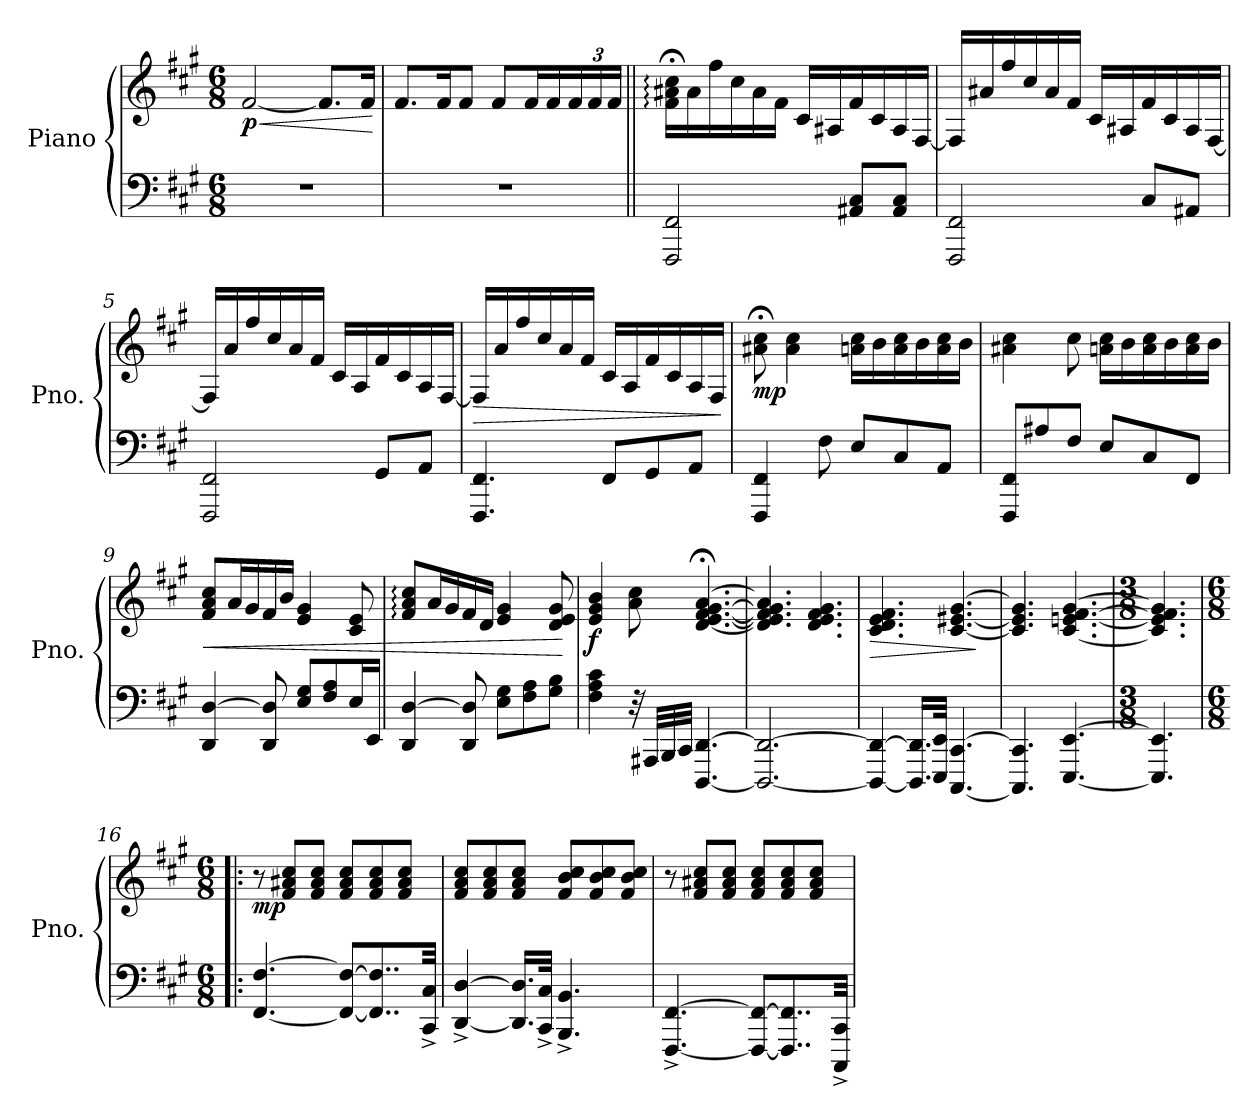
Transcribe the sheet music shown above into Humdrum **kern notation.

**kern	**kern	**dynam
*part1	*part1	*part1
*staff2	*staff1	*staff1/2
*I"Piano	*	*
*I'Pno.	*	*
*clefF4	*clefG2	*
*k[f#c#g#]	*k[f#c#g#]	*
*M6/8	*M6/8	*
*MM62	*MM62	*
=1	=1	=1
!	!	!LO:HP:b
!	!	!LO:DY:n=1:b
2.r	[2f#/	< p
.	8.f#/L]	.
.	16f#/Jk	.
.	.	[
=2	=2	=2
2.r	8.f#/L	.
.	16f#/K	.
.	8f#/J	.
.	8f#/L	.
.	16f#/L	.
.	16f#/	.
*	*Xbrackettup	*
.	24f#/	.
.	24f#/	.
.	24f#/JJ	.
=3||	=3||	=3||
*	*MM70	*
2FFF#/ 2FF#/	16f#\;<: 16a#X\;<: 16cc#\;<:LL	.
.	16a#\	.
.	16ff#\	.
.	16cc#\	.
.	16a#\	.
.	16f#\JJ	.
.	16c#/LL	.
.	16A#X/	.
8AA#X/ 8C#/L	16f#/	.
.	16c#/	.
8AA#/ 8C#/J	16A#/	.
.	[16F#/JJ	.
=4	=4	=4
2FFF#/ 2FF#/	16F#/LL]	.
.	16a#X/	.
.	16ff#/	.
.	16cc#/	.
.	16a#/	.
.	16f#/JJ	.
.	16c#/LL	.
.	16A#X/	.
8C#/L	16f#/	.
.	16c#/	.
8AA#X/J	16A#/	.
.	[16F#/JJ	.
!!LO:LB:g=z
=5	=5	=5
2FFF#/ 2FF#/	16F#/LL]	.
.	16a/	.
.	16ff#/	.
.	16cc#/	.
.	16a/	.
.	16f#/JJ	.
.	16c#/LL	.
.	16A/	.
8GG#/L	16f#/	.
.	16c#/	.
8AA/J	16A/	.
.	[16F#/JJ	.
=6	=6	=6
!	!	!LO:HP:b
4.FFF#/ 4.FF#/	16F#/LL]	>
.	16a/	.
.	16ff#/	.
.	16cc#/	.
.	16a/	.
.	16f#/JJ	.
8FF#/L	16c#/LL	.
.	16A/	.
8GG#/	16f#/	.
.	16c#/	.
8AA/J	16A/	.
.	16F#/JJ	.
.	.	]
=7	=7	=7
!	!	!LO:DY:b
4FFF#/ 4FF#/	8a#X\;< 8cc#\;<	mp
.	4a#\ 4cc#\	.
8F#\	.	.
8E/L	16an\ 16cc#\LL	.
.	16b\	.
8C#/	16a\ 16cc#\	.
.	16b\	.
8AA/J	16a\ 16cc#\	.
.	16b\JJ	.
=8	=8	=8
8FFF#/ 8FF#/L	4a#X\ 4cc#\	.
8A#X/	.	.
8F#/J	8cc#\	.
8E/L	16an\ 16cc#\LL	.
.	16b\	.
8C#/	16a\ 16cc#\	.
.	16b\	.
8FF#/J	16a\ 16cc#\	.
.	16b\JJ	.
!!LO:LB:g=z
=9	=9	=9
!	!	!LO:HP:b
4DD/ [4D/	8f#/ 8a/ 8cc#/L	<
.	16a/L	.
.	16g#/	.
8DD/ 8D/]	16f#/	.
.	16b/JJ	.
8E/ 8G#/L	4e/ 4g#/	.
8F#/ 8A/	.	.
16E/L	8c#/ 8e/	.
16EE/JJ	.	.
=10	=10	=10
4DD/ [4D/	8f#/: 8a/: 8cc#/:L	.
.	16a/L	.
.	16g#/	.
8DD/ 8D/]	16f#/	.
.	16d/JJ	.
8E\ 8G#\L	4e/ 4g#/	.
8F#\ 8A\	.	.
8G#\ 8B\J	8d/ 8e/ 8g#/	.
.	.	[
=11	=11	=11
!	!	!LO:DY:b
4F#\ 4A\ 4c#\	4e/ 4g#/ 4b/	f
32r	8a\ 8cc#\	.
32AAA#X/LLL	.	.
32BBB/	.	.
32CC#/JJJ	.	.
[4.DDD/ [4.DD/	[4.d/;< [4.e/;< [4.f#/;< [4.g#/;< [4.a/;<	.
=12	=12	=12
2.DDD/_ 2.DD/_	4.d/] 4.e/] 4.f#/] 4.g#/] 4.a/]	.
.	4.d/ 4.e/ 4.f#/ 4.g#/	.
=13	=13	=13
!	!	!LO:HP:b
4DDD/_ 4DD/_	4.c#/ 4.d/ 4.e/ 4.f#/	>
16.DDD/] 16.DD/]LL	.	.
32EEE/ 32EE/JJk	.	.
[4.CCC#/ [4.CC#/	[4.c#/ [4.e#X/ [4.g#/	.
.	.	]
=14	=14	=14
4.CCC#/] 4.CC#/]	4.c#/] 4.e#/] 4.g#/]	.
[4.EEE/ [4.EE/	[4.c#/ [4.en/ [4.f#/ [4.g#/	.
!!LO:LB:g=z
=15	=15	=15
*M3/8	*M3/8	*
4.EEE/] 4.EE/]	4.c#/] 4.e/] 4.f#/] 4.g#/]	.
=16!|:	=16!|:	=16!|:
*M6/8	*M6/8	*
!	!	!LO:DY:b
[4.FF#/ [4.F#/	8r	mp
.	8f#/ 8a#X/ 8cc#/L	.
.	8f#/ 8a#/ 8cc#/J	.
8FF#/_ 8F#/_L	8f#/ 8a#/ 8cc#/L	.
8..FF#/] 8..F#/]	8f#/ 8a#/ 8cc#/	.
.	8f#/ 8a#/ 8cc#/J	.
32CC#/^ 32C#/^Jkk	.	.
=17	=17	=17
[4DD/^ [4D/^	8f#/ 8a/ 8cc#/L	.
.	8f#/ 8a/ 8cc#/	.
16.DD/] 16.D/]LL	8f#/ 8a/ 8cc#/J	.
32CC#/^ 32C#/^JJk	.	.
4.BBB/^ 4.BB/^	8f#/ 8b/ 8cc#/L	.
.	8f#/ 8b/ 8cc#/	.
.	8f#/ 8b/ 8cc#/J	.
=18	=18	=18
[4.FFF#/^ [4.FF#/^	8r	.
.	8f#/ 8a#X/ 8cc#/L	.
.	8f#/ 8a#/ 8cc#/J	.
8FFF#/_ 8FF#/_L	8f#/ 8a#/ 8cc#/L	.
8..FFF#/] 8..FF#/]	8f#/ 8a#/ 8cc#/	.
.	8f#/ 8a#/ 8cc#/J	.
32CCC#/^ 32CC#/^Jkk	.	.
=	=	=
*-	*-	*-
